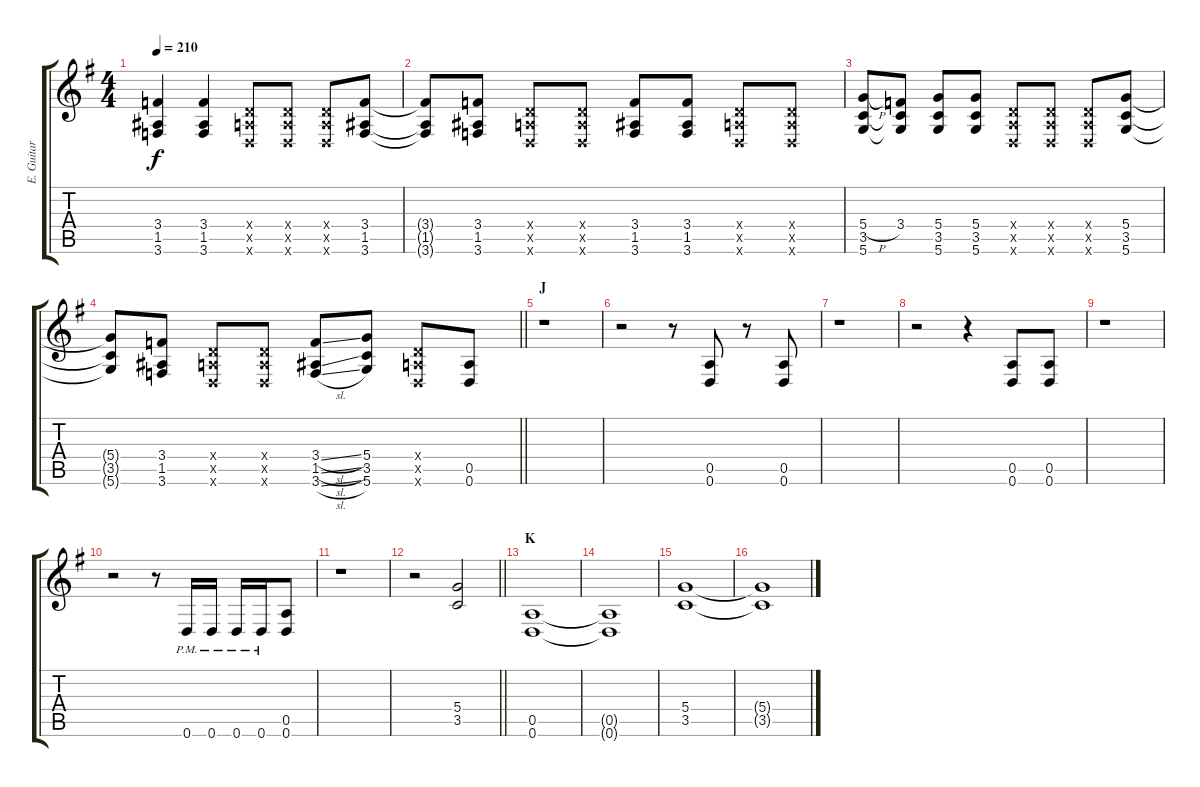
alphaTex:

\track ("E. Guitar II" "E. Guitar ") {instrument overdrivenguitar}
\staff {score tabs}
\tuning (E4 B3 G3 D3 A2 D2) {hide}
\ts (4 4)
\tempo 210
\clef g2
\ks g
(3.4 1.5 3.6).4{dy f} (3.4 1.5 3.6).4 (0.4{x} 0.5{x} 0.6{x}).8 (0.4{x} 0.5{x} 0.6{x}).8 (0.4{x} 0.5{x} 0.6{x}).8 (3.4 1.5 3.6).8 |
(3.4{t} 1.5{t} 3.6{t}).8 (3.4 1.5 3.6).8 (0.4{x} 0.5{x} 0.6{x}).8 (0.4{x} 0.5{x} 0.6{x}).8 (3.4 1.5 3.6).8 (3.4 1.5 3.6).8 (0.4{x} 0.5{x} 0.6{x}).8 (0.4{x} 0.5{x} 0.6{x}).8 |
(5.4{h} 3.5 5.6).8 (3.4 3.5{t} 5.6{t}).8 (5.4 3.5 5.6).8 (5.4 3.5 5.6).8 (0.4{x} 0.5{x} 0.6{x}).8 (0.4{x} 0.5{x} 0.6{x}).8 (0.4{x} 0.5{x} 0.6{x}).8 (5.4 3.5 5.6).8 |
\barLineRight lightlight
(5.4{t} 3.5{t} 5.6{t}).8 (3.4 1.5 3.6).8 (0.4{x} 0.5{x} 0.6{x}).8 (0.4{x} 0.5{x} 0.6{x}).8 (3.4{sl} 1.5{sl} 3.6{sl}).8 (5.4 3.5 5.6).8 (0.4{x} 0.5{x} 0.6{x}).8 (0.5 0.6).8 |
\section ("" "J")
r.1 |
r.2 r.8 (0.5 0.6).8 r.8 (0.5 0.6).8 |
r.1 |
r.2 r.4 (0.5 0.6).8 (0.5 0.6).8 |
r.1 |
r.2 r.8 0.6{pm}.16 0.6{pm}.16 0.6{pm}.16 0.6{pm}.16 (0.5 0.6).8 |
r.1 |
\barLineRight lightlight
r.2 (5.4 3.5).2 |
\section ("" "K")
(0.5 0.6).1 |
(0.5{t} 0.6{t}).1 |
(5.4 3.5).1 |
(5.4{t} 3.5{t}).1
